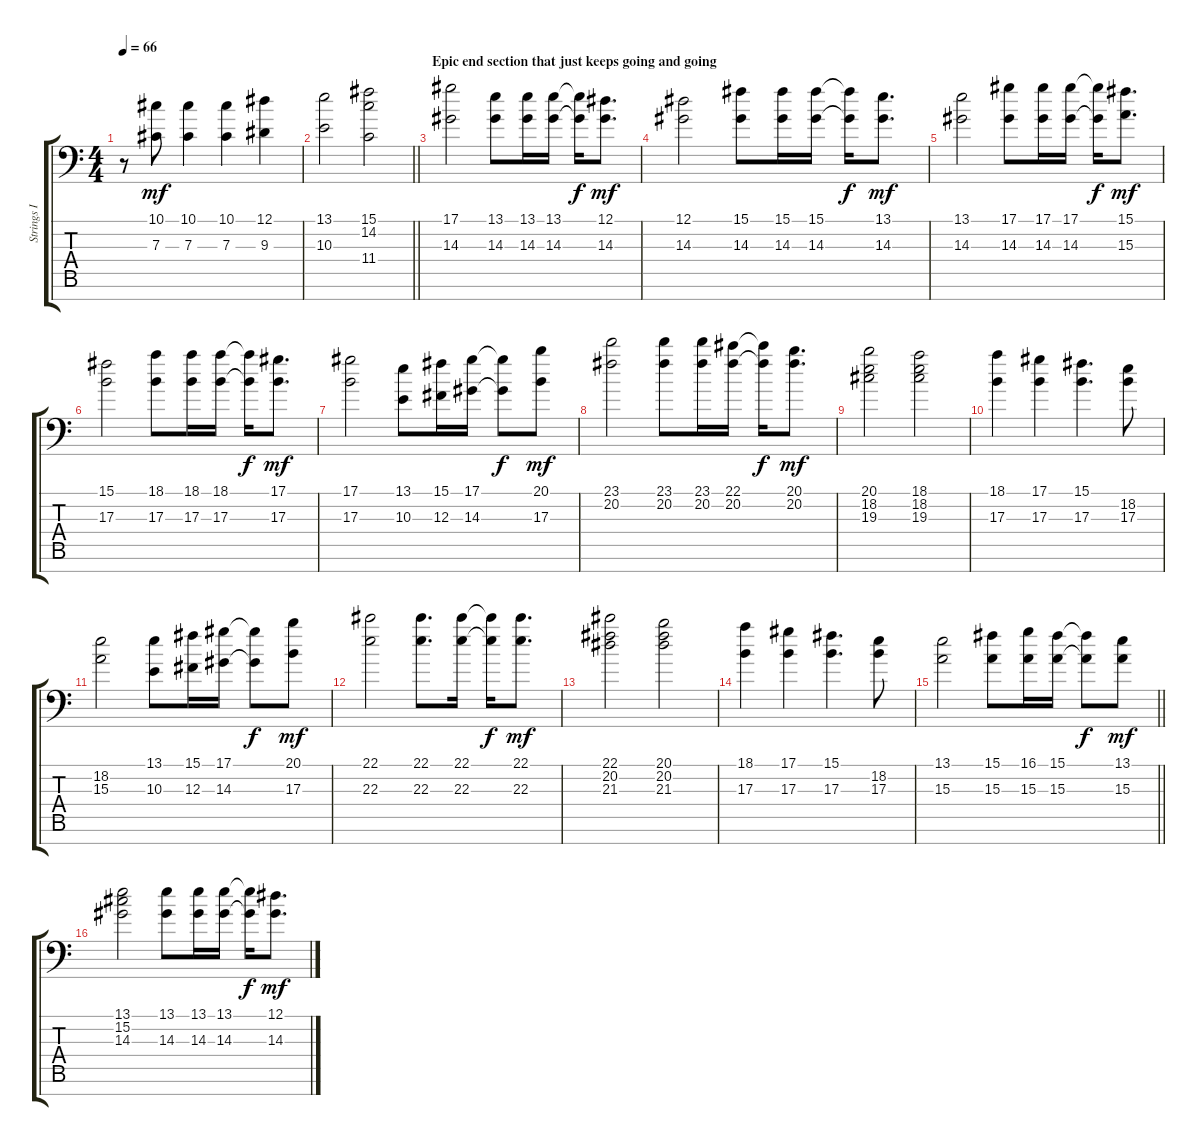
\track ("Strings I" "Strings I") {instrument stringensemble1}
\staff {score tabs}
\tuning (Eb4 Bb3 Gb3 Db3 Ab2 Eb2 Bb1) {hide}
\ts (4 4)
\tempo 66
\clef f4
\ks c
r.8{dy mf} (10.1 7.3).8 (10.1 7.3).4 (10.1 7.3).4 (12.1 9.3).4 |
\barLineRight lightlight
(13.1 10.3).2 (15.1 14.2 11.4).2 |
\section ("" "Epic end section that just keeps going and going")
(17.1 14.3).2{volume 12 balance 5} (13.1 14.3).8 (13.1 14.3).16 (13.1 14.3).16 (13.1{t} 14.3{t}).16{dy f} (12.1 14.3).8{d dy mf} |
(12.1 14.3).2 (15.1 14.3).8 (15.1 14.3).16 (15.1 14.3).16 (15.1{t} 14.3{t}).16{dy f} (13.1 14.3).8{d dy mf} |
(13.1 14.3).2 (17.1 14.3).8 (17.1 14.3).16 (17.1 14.3).16 (17.1{t} 14.3{t}).16{dy f} (15.1 15.3).8{d dy mf} |
(15.1 17.3).2 (18.1 17.3).8 (18.1 17.3).16 (18.1 17.3).16 (18.1{t} 17.3{t}).16{dy f} (17.1 17.3).8{d dy mf} |
(17.1 17.3).2 (13.1 10.3).8 (15.1 12.3).16 (17.1 14.3).16 (17.1{t} 14.3{t}).8{dy f} (20.1 17.3).8{dy mf} |
(23.1 20.2).2 (23.1 20.2).8 (23.1 20.2).16 (22.1 20.2).16 (22.1{t} 20.2{t}).16{dy f} (20.1 20.2).8{d dy mf} |
(20.1 18.2 19.3).2 (18.1 18.2 19.3).2 |
(18.1 17.3).4 (17.1 17.3).4 (15.1 17.3).4{d} (18.2 17.3).8 |
(18.2 15.3).2 (13.1 10.3).8 (15.1 12.3).16 (17.1 14.3).16 (17.1{t} 14.3{t}).8{dy f} (20.1 17.3).8{dy mf} |
(22.1 22.3).2 (22.1 22.3).8{d} (22.1 22.3).16 (22.1{t} 22.3{t}).16{dy f} (22.1 22.3).8{d dy mf} |
(22.1 20.2 21.3).2 (20.1 20.2 21.3).2 |
(18.1 17.3).4 (17.1 17.3).4 (15.1 17.3).4{d} (18.2 17.3).8 |
\barLineRight lightlight
(13.1 15.3).2 (15.1 15.3).8 (16.1 15.3).16 (15.1 15.3).16 (15.1{t} 15.3{t}).8{dy f} (13.1 15.3).8{dy mf} |
\section ("" "")
(13.1 15.2 14.3).2 (13.1 14.3).8 (13.1 14.3).16 (13.1 14.3).16 (13.1{t} 14.3{t}).16{dy f} (12.1 14.3).8{d dy mf}
